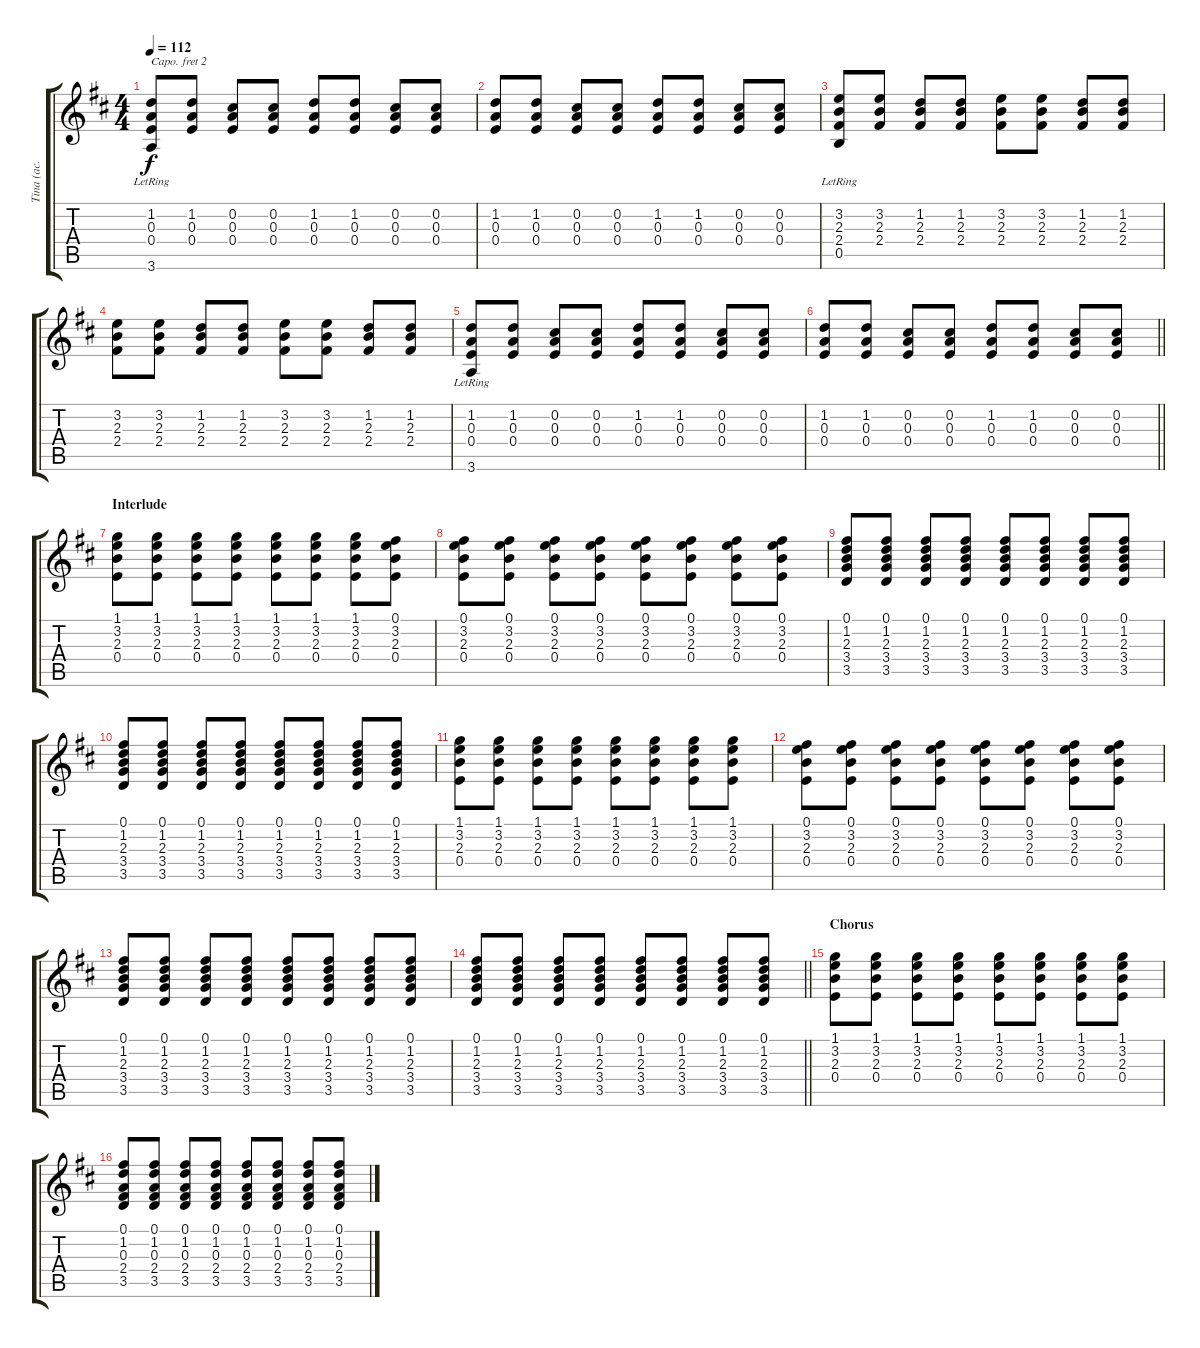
\track ("Tina (ac. guitar)" "Tina (ac. ") {instrument acousticguitarsteel}
\staff {score tabs}
\capo 2
\tuning (E4 B3 G3 D3 A2 E2) {hide}
\ts (4 4)
\tempo 112
\clef g2
\ks d
(1.2 0.3 0.4 3.6{lr}).8{dy f} (1.2 0.3 0.4).8 (0.2 0.3 0.4).8 (0.2 0.3 0.4).8 (1.2 0.3 0.4).8 (1.2 0.3 0.4).8 (0.2 0.3 0.4).8 (0.2 0.3 0.4).8 |
(1.2 0.3 0.4).8 (1.2 0.3 0.4).8 (0.2 0.3 0.4).8 (0.2 0.3 0.4).8 (1.2 0.3 0.4).8 (1.2 0.3 0.4).8 (0.2 0.3 0.4).8 (0.2 0.3 0.4).8 |
(3.2 2.3 2.4 0.5{lr}).8 (3.2 2.3 2.4).8 (1.2 2.3 2.4).8 (1.2 2.3 2.4).8 (3.2 2.3 2.4).8 (3.2 2.3 2.4).8 (1.2 2.3 2.4).8 (1.2 2.3 2.4).8 |
(3.2 2.3 2.4).8 (3.2 2.3 2.4).8 (1.2 2.3 2.4).8 (1.2 2.3 2.4).8 (3.2 2.3 2.4).8 (3.2 2.3 2.4).8 (1.2 2.3 2.4).8 (1.2 2.3 2.4).8 |
(1.2 0.3 0.4 3.6{lr}).8 (1.2 0.3 0.4).8 (0.2 0.3 0.4).8 (0.2 0.3 0.4).8 (1.2 0.3 0.4).8 (1.2 0.3 0.4).8 (0.2 0.3 0.4).8 (0.2 0.3 0.4).8 |
\barLineRight lightlight
(1.2 0.3 0.4).8 (1.2 0.3 0.4).8 (0.2 0.3 0.4).8 (0.2 0.3 0.4).8 (1.2 0.3 0.4).8 (1.2 0.3 0.4).8 (0.2 0.3 0.4).8 (0.2 0.3 0.4).8 |
\section ("" "Interlude")
(1.1 3.2 2.3 0.4).8 (1.1 3.2 2.3 0.4).8 (1.1 3.2 2.3 0.4).8 (1.1 3.2 2.3 0.4).8 (1.1 3.2 2.3 0.4).8 (1.1 3.2 2.3 0.4).8 (1.1 3.2 2.3 0.4).8 (0.1 3.2 2.3 0.4).8 |
(0.1 3.2 2.3 0.4).8 (0.1 3.2 2.3 0.4).8 (0.1 3.2 2.3 0.4).8 (0.1 3.2 2.3 0.4).8 (0.1 3.2 2.3 0.4).8 (0.1 3.2 2.3 0.4).8 (0.1 3.2 2.3 0.4).8 (0.1 3.2 2.3 0.4).8 |
(0.1 1.2 2.3 3.4 3.5).8 (0.1 1.2 2.3 3.4 3.5).8 (0.1 1.2 2.3 3.4 3.5).8 (0.1 1.2 2.3 3.4 3.5).8 (0.1 1.2 2.3 3.4 3.5).8 (0.1 1.2 2.3 3.4 3.5).8 (0.1 1.2 2.3 3.4 3.5).8 (0.1 1.2 2.3 3.4 3.5).8 |
(0.1 1.2 2.3 3.4 3.5).8 (0.1 1.2 2.3 3.4 3.5).8 (0.1 1.2 2.3 3.4 3.5).8 (0.1 1.2 2.3 3.4 3.5).8 (0.1 1.2 2.3 3.4 3.5).8 (0.1 1.2 2.3 3.4 3.5).8 (0.1 1.2 2.3 3.4 3.5).8 (0.1 1.2 2.3 3.4 3.5).8 |
(1.1 3.2 2.3 0.4).8 (1.1 3.2 2.3 0.4).8 (1.1 3.2 2.3 0.4).8 (1.1 3.2 2.3 0.4).8 (1.1 3.2 2.3 0.4).8 (1.1 3.2 2.3 0.4).8 (1.1 3.2 2.3 0.4).8 (1.1 3.2 2.3 0.4).8 |
(0.1 3.2 2.3 0.4).8 (0.1 3.2 2.3 0.4).8 (0.1 3.2 2.3 0.4).8 (0.1 3.2 2.3 0.4).8 (0.1 3.2 2.3 0.4).8 (0.1 3.2 2.3 0.4).8 (0.1 3.2 2.3 0.4).8 (0.1 3.2 2.3 0.4).8 |
(0.1 1.2 2.3 3.4 3.5).8 (0.1 1.2 2.3 3.4 3.5).8 (0.1 1.2 2.3 3.4 3.5).8 (0.1 1.2 2.3 3.4 3.5).8 (0.1 1.2 2.3 3.4 3.5).8 (0.1 1.2 2.3 3.4 3.5).8 (0.1 1.2 2.3 3.4 3.5).8 (0.1 1.2 2.3 3.4 3.5).8 |
\barLineRight lightlight
(0.1 1.2 2.3 3.4 3.5).8 (0.1 1.2 2.3 3.4 3.5).8 (0.1 1.2 2.3 3.4 3.5).8 (0.1 1.2 2.3 3.4 3.5).8 (0.1 1.2 2.3 3.4 3.5).8 (0.1 1.2 2.3 3.4 3.5).8 (0.1 1.2 2.3 3.4 3.5).8 (0.1 1.2 2.3 3.4 3.5).8 |
\section ("" "Chorus")
(1.1 3.2 2.3 0.4).8{volume 3} (1.1 3.2 2.3 0.4).8 (1.1 3.2 2.3 0.4).8 (1.1 3.2 2.3 0.4).8 (1.1 3.2 2.3 0.4).8 (1.1 3.2 2.3 0.4).8 (1.1 3.2 2.3 0.4).8 (1.1 3.2 2.3 0.4).8 |
(0.1 1.2 0.3 2.4 3.5).8 (0.1 1.2 0.3 2.4 3.5).8 (0.1 1.2 0.3 2.4 3.5).8 (0.1 1.2 0.3 2.4 3.5).8 (0.1 1.2 0.3 2.4 3.5).8 (0.1 1.2 0.3 2.4 3.5).8 (0.1 1.2 0.3 2.4 3.5).8 (0.1 1.2 0.3 2.4 3.5).8
